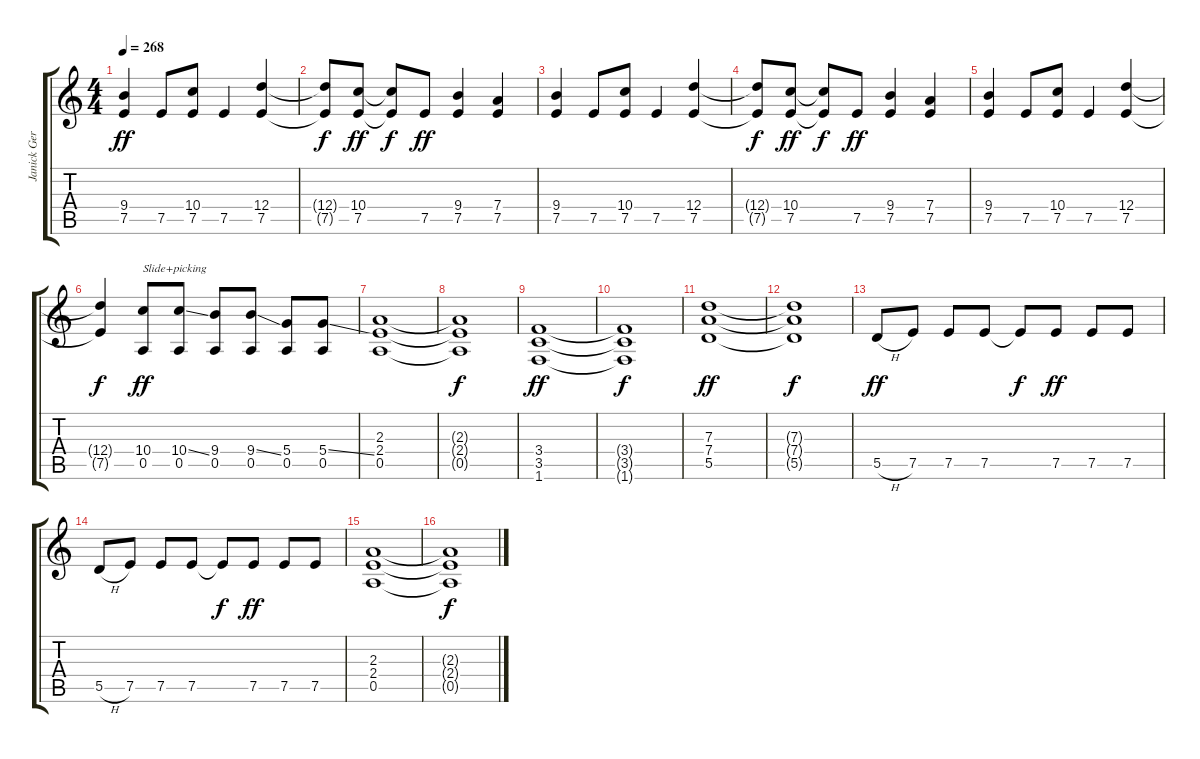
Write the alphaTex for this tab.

\track ("Janick Gers" "Janick Ger") {instrument overdrivenguitar}
\staff {score tabs}
\tuning (E4 B3 G3 D3 A2 E2) {hide}
\ts (4 4)
\tempo 268
\clef g2
\ks c
(9.4 7.5).4{dy ff} 7.5.8 (10.4 7.5).8 7.5.4 (12.4 7.5).4 |
(12.4{t} 7.5{t}).8{dy f} (10.4 7.5).8{dy ff} (10.4{t} 7.5{t}).8{dy f} 7.5.8{dy ff} (9.4 7.5).4 (7.4 7.5).4 |
(9.4 7.5).4 7.5.8 (10.4 7.5).8 7.5.4 (12.4 7.5).4 |
(12.4{t} 7.5{t}).8{dy f} (10.4 7.5).8{dy ff} (10.4{t} 7.5{t}).8{dy f} 7.5.8{dy ff} (9.4 7.5).4 (7.4 7.5).4 |
(9.4 7.5).4 7.5.8 (10.4 7.5).8 7.5.4 (12.4 7.5).4 |
(12.4{t} 7.5{t}).4{dy f} (10.4 0.5).8{txt "Slide+picking" dy ff} (10.4{ss} 0.5).8 (9.4 0.5).8 (9.4{ss} 0.5).8 (5.4 0.5).8 (5.4{ss} 0.5).8 |
(2.3 2.4 0.5).1 |
(2.3{t} 2.4{t} 0.5{t}).1{dy f} |
(3.4 3.5 1.6).1{dy ff} |
(3.4{t} 3.5{t} 1.6{t}).1{dy f} |
(7.3 7.4 5.5).1{dy ff} |
(7.3{t} 7.4{t} 5.5{t}).1{dy f} |
5.5{h}.8{dy ff} 7.5.8 7.5.8 7.5.8 7.5{t}.8{dy f} 7.5.8{dy ff} 7.5.8 7.5.8 |
5.5{h}.8 7.5.8 7.5.8 7.5.8 7.5{t}.8{dy f} 7.5.8{dy ff} 7.5.8 7.5.8 |
(2.3 2.4 0.5).1 |
(2.3{t} 2.4{t} 0.5{t}).1{dy f}
